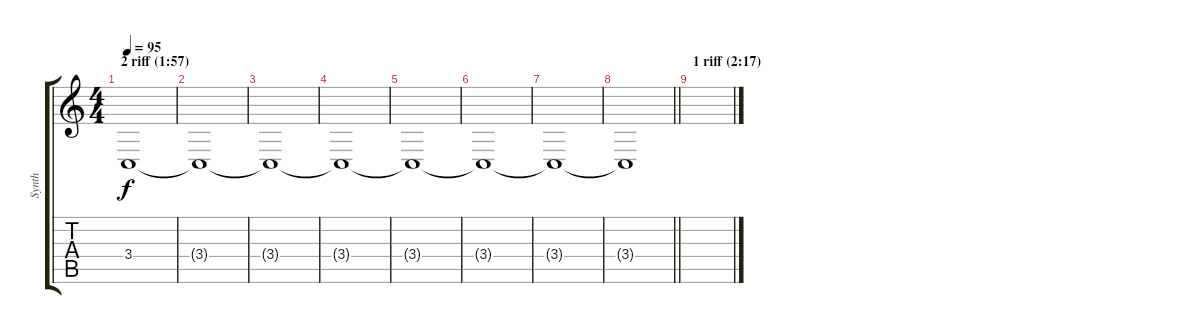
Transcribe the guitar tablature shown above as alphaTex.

\track ("Synth" "Synth") {instrument stringensemble1}
\staff {score tabs}
\tuning (B3 Gb3 D3 A2 E2 B1) {hide}
\ts (4 4)
\section ("" "2 riff (1:57)")
\tempo 95
\clef g2
\ks c
3.4.1{dy f} |
3.4{t}.1 |
3.4{t}.1 |
3.4{t}.1 |
3.4{t}.1 |
3.4{t}.1 |
3.4{t}.1 |
\barLineRight lightlight
3.4{t}.1 |
\section ("" "1 riff (2:17)")
